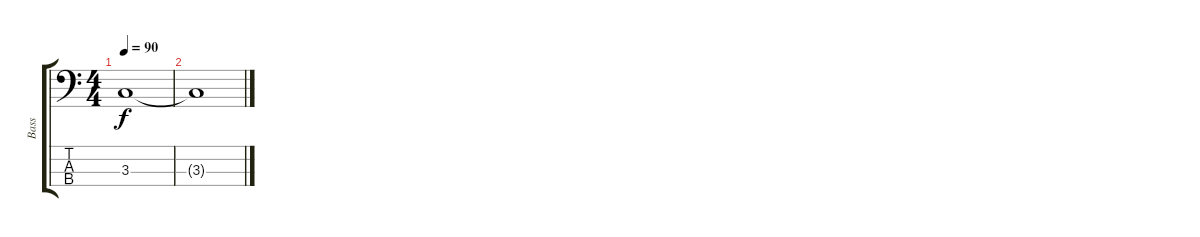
\track ("Bass" "Bass") {instrument electricbassfinger}
\staff {score tabs}
\tuning (G2 D2 A1 E1) {hide}
\ts (4 4)
\tempo 90
\clef f4
\ks c
3.3{t}.1{dy f} |
3.3{t}.1
